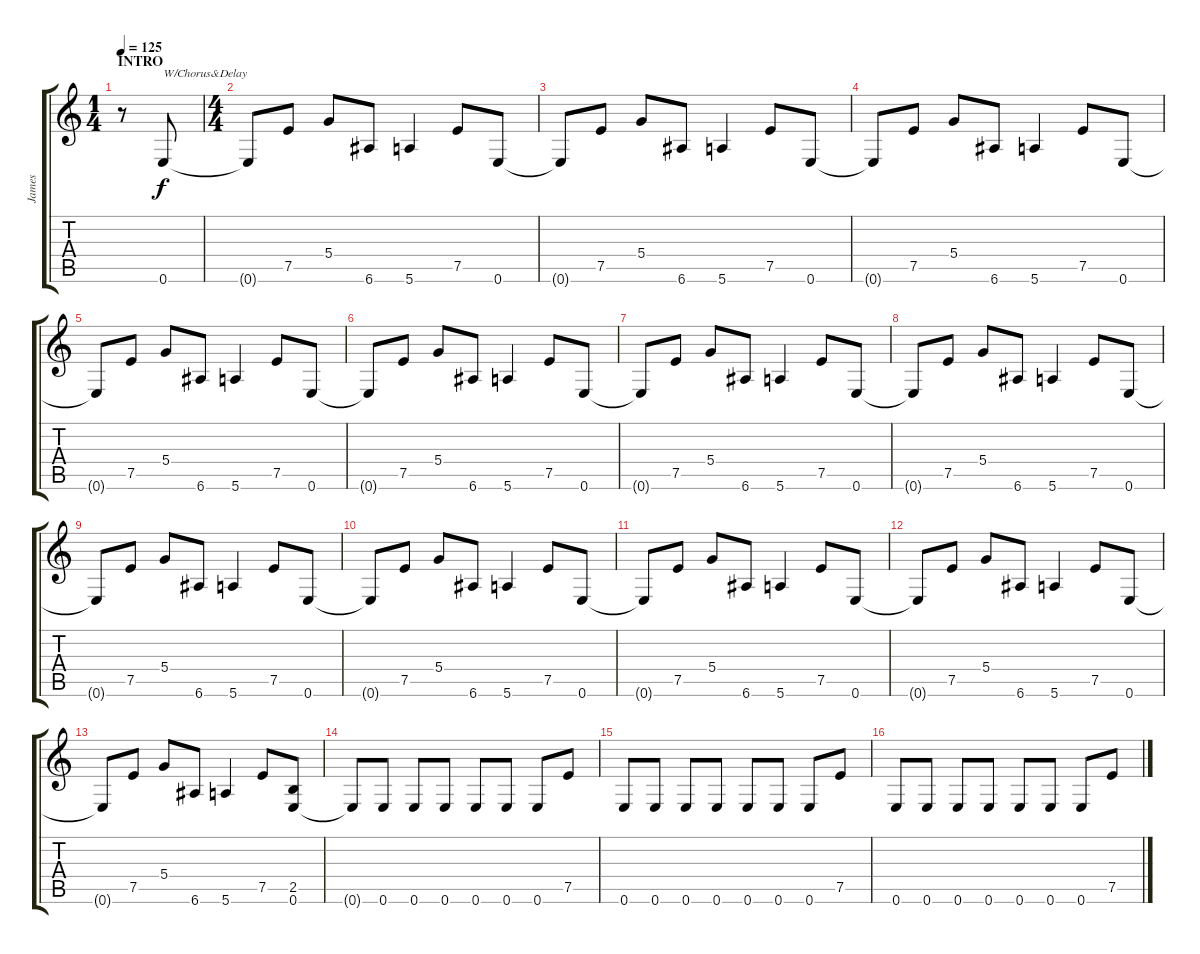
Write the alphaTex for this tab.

\track ("James" "James") {instrument overdrivenguitar}
\staff {score tabs}
\tuning (E4 B3 G3 D3 A2 E2) {hide}
\ts (1 4)
\section ("" "INTRO")
\tempo 125
\clef g2
\ks c
r.8{dy f instrument electricguitarclean} 0.6.8{txt "W/Chorus&Delay"} |
\ts (4 4)
0.6{t}.8 7.5.8 5.4.8 6.6.8 5.6.4 7.5.8 0.6.8 |
0.6{t}.8 7.5.8 5.4.8 6.6.8 5.6.4 7.5.8 0.6.8 |
0.6{t}.8 7.5.8 5.4.8 6.6.8 5.6.4 7.5.8 0.6.8 |
0.6{t}.8 7.5.8 5.4.8 6.6.8 5.6.4 7.5.8 0.6.8 |
0.6{t}.8 7.5.8 5.4.8 6.6.8 5.6.4 7.5.8 0.6.8 |
0.6{t}.8 7.5.8 5.4.8 6.6.8 5.6.4 7.5.8 0.6.8 |
0.6{t}.8 7.5.8 5.4.8 6.6.8 5.6.4 7.5.8 0.6.8 |
0.6{t}.8 7.5.8 5.4.8 6.6.8 5.6.4 7.5.8 0.6.8 |
0.6{t}.8 7.5.8 5.4.8 6.6.8 5.6.4 7.5.8 0.6.8 |
0.6{t}.8 7.5.8 5.4.8 6.6.8 5.6.4 7.5.8 0.6.8 |
0.6{t}.8 7.5.8 5.4.8 6.6.8 5.6.4 7.5.8 0.6.8 |
0.6{t}.8 7.5.8 5.4.8 6.6.8 5.6.4 7.5.8 (2.5 0.6).8{instrument overdrivenguitar} |
0.6{t}.8 0.6.8 0.6.8 0.6.8 0.6.8 0.6.8 0.6.8 7.5.8 |
0.6.8 0.6.8 0.6.8 0.6.8 0.6.8 0.6.8 0.6.8 7.5.8 |
0.6.8 0.6.8 0.6.8 0.6.8 0.6.8 0.6.8 0.6.8 7.5.8
